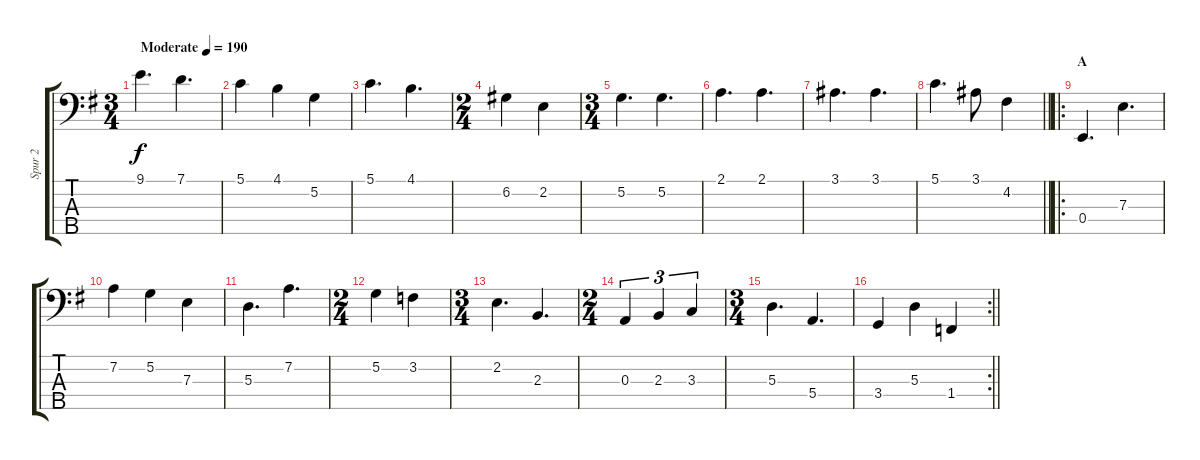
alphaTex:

\track ("Spur 2" "Spur 2") {instrument acousticbass}
\staff {score tabs}
\tuning (G2 D2 A1 E1 B0) {hide}
\ts (3 4)
\tempo (190 "Moderate")
\clef f4
\ks eminor
9.1.4{d dy f instrument acousticbass} 7.1.4{d} |
5.1.4 4.1.4 5.2.4 |
5.1.4{d} 4.1.4{d} |
\ts (2 4)
6.2.4 2.2.4 |
\ts (3 4)
5.2.4{d} 5.2.4{d} |
2.1.4{d} 2.1.4{d} |
3.1.4{d} 3.1.4{d} |
\barLineRight lightlight
5.1.4{d} 3.1.8 4.2.4 |
\ro
\section ("" "A")
0.4.4{d} 7.3.4{d} |
7.2.4 5.2.4 7.3.4 |
5.3.4{d} 7.2.4{d} |
\ts (2 4)
5.2.4 3.2.4 |
\ts (3 4)
2.2.4{d} 2.3.4{d} |
\ts (2 4)
0.3.4{tu (3 2)} 2.3.4{tu (3 2)} 3.3.4{tu (3 2)} |
\ts (3 4)
5.3.4{d} 5.4.4{d} |
\rc 2
\barLineRight lightlight
3.4.4 5.3.4 1.4.4
